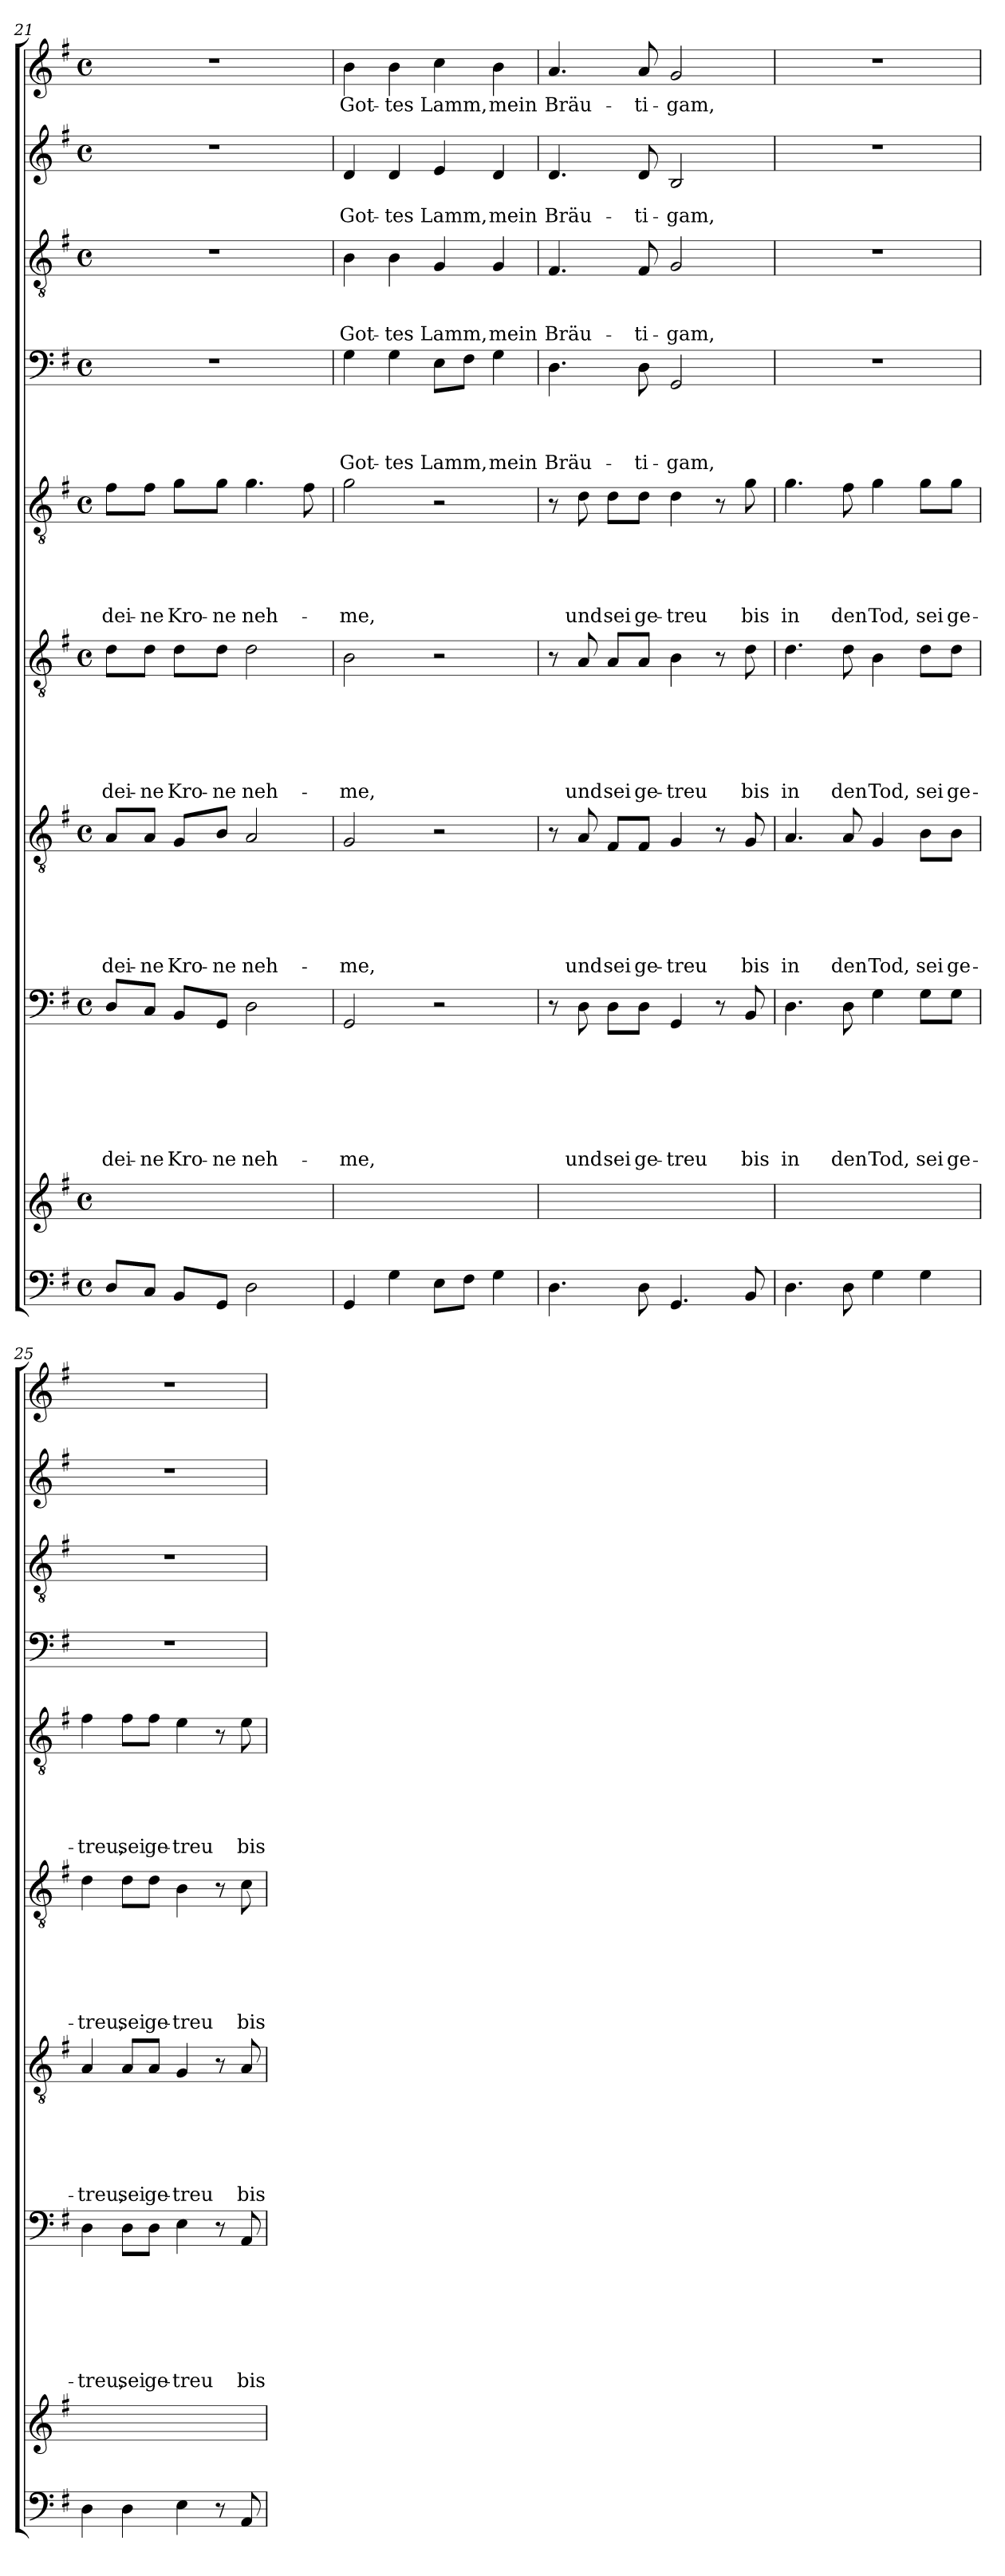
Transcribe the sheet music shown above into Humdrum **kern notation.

**kern	**kern	**kern	**text	**text	**text	**text	**text	**text	**text	**kern	**text	**text	**text	**text	**text	**text	**kern	**text	**text	**text	**text	**text	**text	**kern	**text	**text	**text	**text	**text	**kern	**text	**text	**text	**text	**kern	**text	**text	**text	**kern	**text	**text	**kern	**text
*part10	*part9	*part8	*part8	*part8	*part8	*part8	*part8	*part8	*part8	*part7	*part7	*part7	*part7	*part7	*part7	*part7	*part6	*part6	*part6	*part6	*part6	*part6	*part6	*part5	*part5	*part5	*part5	*part5	*part5	*part4	*part4	*part4	*part4	*part4	*part3	*part3	*part3	*part3	*part2	*part2	*part2	*part1	*part1
*staff10	*staff9	*staff8	*staff8	*staff8	*staff8	*staff8	*staff8	*staff8	*staff8	*staff7	*staff7	*staff7	*staff7	*staff7	*staff7	*staff7	*staff6	*staff6	*staff6	*staff6	*staff6	*staff6	*staff6	*staff5	*staff5	*staff5	*staff5	*staff5	*staff5	*staff4	*staff4	*staff4	*staff4	*staff4	*staff3	*staff3	*staff3	*staff3	*staff2	*staff2	*staff2	*staff1	*staff1
*clefF4	*clefG2	*clefF4	*	*	*	*	*	*	*	*clefGv2	*	*	*	*	*	*	*clefGv2	*	*	*	*	*	*	*clefGv2	*	*	*	*	*	*clefF4	*	*	*	*	*clefGv2	*	*	*	*clefG2	*	*	*clefG2	*
*k[f#]	*k[f#]	*k[f#]	*	*	*	*	*	*	*	*k[f#]	*	*	*	*	*	*	*k[f#]	*	*	*	*	*	*	*k[f#]	*	*	*	*	*	*k[f#]	*	*	*	*	*k[f#]	*	*	*	*k[f#]	*	*	*k[f#]	*
*G:	*G:	*G:	*	*	*	*	*	*	*	*G:	*	*	*	*	*	*	*G:	*	*	*	*	*	*	*G:	*	*	*	*	*	*G:	*	*	*	*	*G:	*	*	*	*G:	*	*	*G:	*
*M4/4	*M4/4	*M4/4	*	*	*	*	*	*	*	*M4/4	*	*	*	*	*	*	*M4/4	*	*	*	*	*	*	*M4/4	*	*	*	*	*	*M4/4	*	*	*	*	*M4/4	*	*	*	*M4/4	*	*	*M4/4	*
*met(c)	*met(c)	*met(c)	*	*	*	*	*	*	*	*met(c)	*	*	*	*	*	*	*met(c)	*	*	*	*	*	*	*met(c)	*	*	*	*	*	*met(c)	*	*	*	*	*met(c)	*	*	*	*met(c)	*	*	*met(c)	*
=21	=21	=21	=21	=21	=21	=21	=21	=21	=21	=21	=21	=21	=21	=21	=21	=21	=21	=21	=21	=21	=21	=21	=21	=21	=21	=21	=21	=21	=21	=21	=21	=21	=21	=21	=21	=21	=21	=21	=21	=21	=21	=21	=21
!	!	!	!	!	!	!	!	!	!LO:LY:b	!	!	!	!	!	!	!LO:LY:b	!	!	!	!	!	!	!LO:LY:b	!	!	!	!	!	!LO:LY:b	!	!	!	!	!	!	!	!	!	!	!	!	!	!
8D/L	1ryy	8D/L	.	.	.	.	.	.	dei-	8A/L	.	.	.	.	.	dei-	8d\L	.	.	.	.	.	dei-	8f#\L	.	.	.	.	dei-	1r	.	.	.	.	1r	.	.	.	1r	.	.	1r	.
!	!	!	!	!	!	!	!	!	!LO:LY:b	!	!	!	!	!	!	!LO:LY:b	!	!	!	!	!	!	!LO:LY:b	!	!	!	!	!	!LO:LY:b	!	!	!	!	!	!	!	!	!	!	!	!	!	!
8C/J	.	8C/J	.	.	.	.	.	.	-ne	8A/J	.	.	.	.	.	-ne	8d\J	.	.	.	.	.	-ne	8f#\J	.	.	.	.	-ne	.	.	.	.	.	.	.	.	.	.	.	.	.	.
!	!	!	!	!	!	!	!	!	!LO:LY:b	!	!	!	!	!	!	!LO:LY:b	!	!	!	!	!	!	!LO:LY:b	!	!	!	!	!	!LO:LY:b	!	!	!	!	!	!	!	!	!	!	!	!	!	!
8BB/L	.	8BB/L	.	.	.	.	.	.	Kro-	8G/L	.	.	.	.	.	Kro-	8d\L	.	.	.	.	.	Kro-	8g\L	.	.	.	.	Kro-	.	.	.	.	.	.	.	.	.	.	.	.	.	.
!	!	!	!	!	!	!	!	!	!LO:LY:b	!	!	!	!	!	!	!LO:LY:b	!	!	!	!	!	!	!LO:LY:b	!	!	!	!	!	!LO:LY:b	!	!	!	!	!	!	!	!	!	!	!	!	!	!
8GG/J	.	8GG/J	.	.	.	.	.	.	-ne	8B/J	.	.	.	.	.	-ne	8d\J	.	.	.	.	.	-ne	8g\J	.	.	.	.	-ne	.	.	.	.	.	.	.	.	.	.	.	.	.	.
!	!	!	!	!	!	!	!	!	!LO:LY:b	!	!	!	!	!	!	!LO:LY:b	!	!	!	!	!	!	!LO:LY:b	!	!	!	!	!	!LO:LY:b	!	!	!	!	!	!	!	!	!	!	!	!	!	!
2D\	.	2D\	.	.	.	.	.	.	neh-	2A/	.	.	.	.	.	neh-	2d\	.	.	.	.	.	neh-	4.g\	.	.	.	.	neh-	.	.	.	.	.	.	.	.	.	.	.	.	.	.
.	.	.	.	.	.	.	.	.	.	.	.	.	.	.	.	.	.	.	.	.	.	.	.	8f#\	.	.	.	.	.	.	.	.	.	.	.	.	.	.	.	.	.	.	.
=22	=22	=22	=22	=22	=22	=22	=22	=22	=22	=22	=22	=22	=22	=22	=22	=22	=22	=22	=22	=22	=22	=22	=22	=22	=22	=22	=22	=22	=22	=22	=22	=22	=22	=22	=22	=22	=22	=22	=22	=22	=22	=22	=22
!	!	!	!	!	!	!	!	!	!LO:LY:b	!	!	!	!	!	!	!LO:LY:b	!	!	!	!	!	!	!LO:LY:b	!	!	!	!	!	!LO:LY:b	!	!	!	!	!LO:LY:b	!	!	!	!LO:LY:b	!	!	!LO:LY:b	!	!LO:LY:b
4GG/	1ryy	2GG/	.	.	.	.	.	.	-me,	2G/	.	.	.	.	.	-me,	2B\	.	.	.	.	.	-me,	2g\	.	.	.	.	-me,	4G\	.	.	.	Got-	4B\	.	.	Got-	4d/	.	Got-	4b\	Got-
!	!	!	!	!	!	!	!	!	!	!	!	!	!	!	!	!	!	!	!	!	!	!	!	!	!	!	!	!	!	!	!	!	!	!LO:LY:b	!	!	!	!LO:LY:b	!	!	!LO:LY:b	!	!LO:LY:b
4G\	.	.	.	.	.	.	.	.	.	.	.	.	.	.	.	.	.	.	.	.	.	.	.	.	.	.	.	.	.	4G\	.	.	.	-tes	4B\	.	.	-tes	4d/	.	-tes	4b\	-tes
!	!	!	!	!	!	!	!	!	!	!	!	!	!	!	!	!	!	!	!	!	!	!	!	!	!	!	!	!	!	!	!	!	!	!LO:LY:b	!	!	!	!LO:LY:b	!	!	!LO:LY:b	!	!LO:LY:b
8E\L	.	2r	.	.	.	.	.	.	.	2r	.	.	.	.	.	.	2r	.	.	.	.	.	.	2r	.	.	.	.	.	8E\L	.	.	.	Lamm,	4G/	.	.	Lamm,	4e/	.	Lamm,	4cc\	Lamm,
8F#\J	.	.	.	.	.	.	.	.	.	.	.	.	.	.	.	.	.	.	.	.	.	.	.	.	.	.	.	.	.	8F#\J	.	.	.	.	.	.	.	.	.	.	.	.	.
!	!	!	!	!	!	!	!	!	!	!	!	!	!	!	!	!	!	!	!	!	!	!	!	!	!	!	!	!	!	!	!	!	!	!LO:LY:b	!	!	!	!LO:LY:b	!	!	!LO:LY:b	!	!LO:LY:b
4G\	.	.	.	.	.	.	.	.	.	.	.	.	.	.	.	.	.	.	.	.	.	.	.	.	.	.	.	.	.	4G\	.	.	.	mein	4G/	.	.	mein	4d/	.	mein	4b\	mein
=23	=23	=23	=23	=23	=23	=23	=23	=23	=23	=23	=23	=23	=23	=23	=23	=23	=23	=23	=23	=23	=23	=23	=23	=23	=23	=23	=23	=23	=23	=23	=23	=23	=23	=23	=23	=23	=23	=23	=23	=23	=23	=23	=23
!	!	!	!	!	!	!	!	!	!	!	!	!	!	!	!	!	!	!	!	!	!	!	!	!	!	!	!	!	!	!	!	!	!	!LO:LY:b	!	!	!	!LO:LY:b	!	!	!LO:LY:b	!	!LO:LY:b
4.D\	1ryy	8r	.	.	.	.	.	.	.	8r	.	.	.	.	.	.	8r	.	.	.	.	.	.	8r	.	.	.	.	.	4.D\	.	.	.	Bräu-	4.F#/	.	.	Bräu-	4.d/	.	Bräu-	4.a/	Bräu-
!	!	!	!	!	!	!	!	!	!LO:LY:b	!	!	!	!	!	!	!LO:LY:b	!	!	!	!	!	!	!LO:LY:b	!	!	!	!	!	!LO:LY:b	!	!	!	!	!	!	!	!	!	!	!	!	!	!
.	.	8D\	.	.	.	.	.	.	und	8A/	.	.	.	.	.	und	8A/	.	.	.	.	.	und	8d\	.	.	.	.	und	.	.	.	.	.	.	.	.	.	.	.	.	.	.
!	!	!	!	!	!	!	!	!	!LO:LY:b	!	!	!	!	!	!	!LO:LY:b	!	!	!	!	!	!	!LO:LY:b	!	!	!	!	!	!LO:LY:b	!	!	!	!	!	!	!	!	!	!	!	!	!	!
.	.	8D\L	.	.	.	.	.	.	sei	8F#/L	.	.	.	.	.	sei	8A/L	.	.	.	.	.	sei	8d\L	.	.	.	.	sei	.	.	.	.	.	.	.	.	.	.	.	.	.	.
!	!	!	!	!	!	!	!	!	!LO:LY:b	!	!	!	!	!	!	!LO:LY:b	!	!	!	!	!	!	!LO:LY:b	!	!	!	!	!	!LO:LY:b	!	!	!	!	!LO:LY:b	!	!	!	!LO:LY:b	!	!	!LO:LY:b	!	!LO:LY:b
8D\	.	8D\J	.	.	.	.	.	.	ge-	8F#/J	.	.	.	.	.	ge-	8A/J	.	.	.	.	.	ge-	8d\J	.	.	.	.	ge-	8D\	.	.	.	-ti-	8F#/	.	.	-ti-	8d/	.	-ti-	8a/	-ti-
!	!	!	!	!	!	!	!	!	!LO:LY:b	!	!	!	!	!	!	!LO:LY:b	!	!	!	!	!	!	!LO:LY:b	!	!	!	!	!	!LO:LY:b	!	!	!	!	!LO:LY:b	!	!	!	!LO:LY:b	!	!	!LO:LY:b	!	!LO:LY:b
4.GG/	.	4GG/	.	.	.	.	.	.	-treu	4G/	.	.	.	.	.	-treu	4B\	.	.	.	.	.	-treu	4d\	.	.	.	.	-treu	2GG/	.	.	.	-gam,	2G/	.	.	-gam,	2B/	.	-gam,	2g/	-gam,
.	.	8r	.	.	.	.	.	.	.	8r	.	.	.	.	.	.	8r	.	.	.	.	.	.	8r	.	.	.	.	.	.	.	.	.	.	.	.	.	.	.	.	.	.	.
!	!	!	!	!	!	!	!	!	!LO:LY:b	!	!	!	!	!	!	!LO:LY:b	!	!	!	!	!	!	!LO:LY:b	!	!	!	!	!	!LO:LY:b	!	!	!	!	!	!	!	!	!	!	!	!	!	!
8BB/	.	8BB/	.	.	.	.	.	.	bis	8G/	.	.	.	.	.	bis	8d\	.	.	.	.	.	bis	8g\	.	.	.	.	bis	.	.	.	.	.	.	.	.	.	.	.	.	.	.
=24	=24	=24	=24	=24	=24	=24	=24	=24	=24	=24	=24	=24	=24	=24	=24	=24	=24	=24	=24	=24	=24	=24	=24	=24	=24	=24	=24	=24	=24	=24	=24	=24	=24	=24	=24	=24	=24	=24	=24	=24	=24	=24	=24
!	!	!	!	!	!	!	!	!	!LO:LY:b	!	!	!	!	!	!	!LO:LY:b	!	!	!	!	!	!	!LO:LY:b	!	!	!	!	!	!LO:LY:b	!	!	!	!	!	!	!	!	!	!	!	!	!	!
4.D\	1ryy	4.D\	.	.	.	.	.	.	in	4.A/	.	.	.	.	.	in	4.d\	.	.	.	.	.	in	4.g\	.	.	.	.	in	1r	.	.	.	.	1r	.	.	.	1r	.	.	1r	.
!	!	!	!	!	!	!	!	!	!LO:LY:b	!	!	!	!	!	!	!LO:LY:b	!	!	!	!	!	!	!LO:LY:b	!	!	!	!	!	!LO:LY:b	!	!	!	!	!	!	!	!	!	!	!	!	!	!
8D\	.	8D\	.	.	.	.	.	.	den	8A/	.	.	.	.	.	den	8d\	.	.	.	.	.	den	8f#\	.	.	.	.	den	.	.	.	.	.	.	.	.	.	.	.	.	.	.
!	!	!	!	!	!	!	!	!	!LO:LY:b	!	!	!	!	!	!	!LO:LY:b	!	!	!	!	!	!	!LO:LY:b	!	!	!	!	!	!LO:LY:b	!	!	!	!	!	!	!	!	!	!	!	!	!	!
4G\	.	4G\	.	.	.	.	.	.	Tod,	4G/	.	.	.	.	.	Tod,	4B\	.	.	.	.	.	Tod,	4g\	.	.	.	.	Tod,	.	.	.	.	.	.	.	.	.	.	.	.	.	.
!	!	!	!	!	!	!	!	!	!LO:LY:b	!	!	!	!	!	!	!LO:LY:b	!	!	!	!	!	!	!LO:LY:b	!	!	!	!	!	!LO:LY:b	!	!	!	!	!	!	!	!	!	!	!	!	!	!
4G\	.	8G\L	.	.	.	.	.	.	sei	8B\L	.	.	.	.	.	sei	8d\L	.	.	.	.	.	sei	8g\L	.	.	.	.	sei	.	.	.	.	.	.	.	.	.	.	.	.	.	.
!	!	!	!	!	!	!	!	!	!LO:LY:b	!	!	!	!	!	!	!LO:LY:b	!	!	!	!	!	!	!LO:LY:b	!	!	!	!	!	!LO:LY:b	!	!	!	!	!	!	!	!	!	!	!	!	!	!
.	.	8G\J	.	.	.	.	.	.	ge-	8B\J	.	.	.	.	.	ge-	8d\J	.	.	.	.	.	ge-	8g\J	.	.	.	.	ge-	.	.	.	.	.	.	.	.	.	.	.	.	.	.
!!LO:LB:g=z
=25	=25	=25	=25	=25	=25	=25	=25	=25	=25	=25	=25	=25	=25	=25	=25	=25	=25	=25	=25	=25	=25	=25	=25	=25	=25	=25	=25	=25	=25	=25	=25	=25	=25	=25	=25	=25	=25	=25	=25	=25	=25	=25	=25
!	!	!	!	!	!	!	!	!	!LO:LY:b	!	!	!	!	!	!	!LO:LY:b	!	!	!	!	!	!	!LO:LY:b	!	!	!	!	!	!LO:LY:b	!	!	!	!	!	!	!	!	!	!	!	!	!	!
4D\	1ryy	4D\	.	.	.	.	.	.	-treu,	4A/	.	.	.	.	.	-treu,	4d\	.	.	.	.	.	-treu,	4f#\	.	.	.	.	-treu,	1r	.	.	.	.	1r	.	.	.	1r	.	.	1r	.
!	!	!	!	!	!	!	!	!	!LO:LY:b	!	!	!	!	!	!	!LO:LY:b	!	!	!	!	!	!	!LO:LY:b	!	!	!	!	!	!LO:LY:b	!	!	!	!	!	!	!	!	!	!	!	!	!	!
4D\	.	8D\L	.	.	.	.	.	.	sei	8A/L	.	.	.	.	.	sei	8d\L	.	.	.	.	.	sei	8f#\L	.	.	.	.	sei	.	.	.	.	.	.	.	.	.	.	.	.	.	.
!	!	!	!	!	!	!	!	!	!LO:LY:b	!	!	!	!	!	!	!LO:LY:b	!	!	!	!	!	!	!LO:LY:b	!	!	!	!	!	!LO:LY:b	!	!	!	!	!	!	!	!	!	!	!	!	!	!
.	.	8D\J	.	.	.	.	.	.	ge-	8A/J	.	.	.	.	.	ge-	8d\J	.	.	.	.	.	ge-	8f#\J	.	.	.	.	ge-	.	.	.	.	.	.	.	.	.	.	.	.	.	.
!	!	!	!	!	!	!	!	!	!LO:LY:b	!	!	!	!	!	!	!LO:LY:b	!	!	!	!	!	!	!LO:LY:b	!	!	!	!	!	!LO:LY:b	!	!	!	!	!	!	!	!	!	!	!	!	!	!
4E\	.	4E\	.	.	.	.	.	.	-treu	4G/	.	.	.	.	.	-treu	4B\	.	.	.	.	.	-treu	4e\	.	.	.	.	-treu	.	.	.	.	.	.	.	.	.	.	.	.	.	.
8r	.	8r	.	.	.	.	.	.	.	8r	.	.	.	.	.	.	8r	.	.	.	.	.	.	8r	.	.	.	.	.	.	.	.	.	.	.	.	.	.	.	.	.	.	.
!	!	!	!	!	!	!	!	!	!LO:LY:b	!	!	!	!	!	!	!LO:LY:b	!	!	!	!	!	!	!LO:LY:b	!	!	!	!	!	!LO:LY:b	!	!	!	!	!	!	!	!	!	!	!	!	!	!
8AA/	.	8AA/	.	.	.	.	.	.	bis	8A/	.	.	.	.	.	bis	8c\	.	.	.	.	.	bis	8e\	.	.	.	.	bis	.	.	.	.	.	.	.	.	.	.	.	.	.	.
=	=	=	=	=	=	=	=	=	=	=	=	=	=	=	=	=	=	=	=	=	=	=	=	=	=	=	=	=	=	=	=	=	=	=	=	=	=	=	=	=	=	=	=
*-	*-	*-	*-	*-	*-	*-	*-	*-	*-	*-	*-	*-	*-	*-	*-	*-	*-	*-	*-	*-	*-	*-	*-	*-	*-	*-	*-	*-	*-	*-	*-	*-	*-	*-	*-	*-	*-	*-	*-	*-	*-	*-	*-
